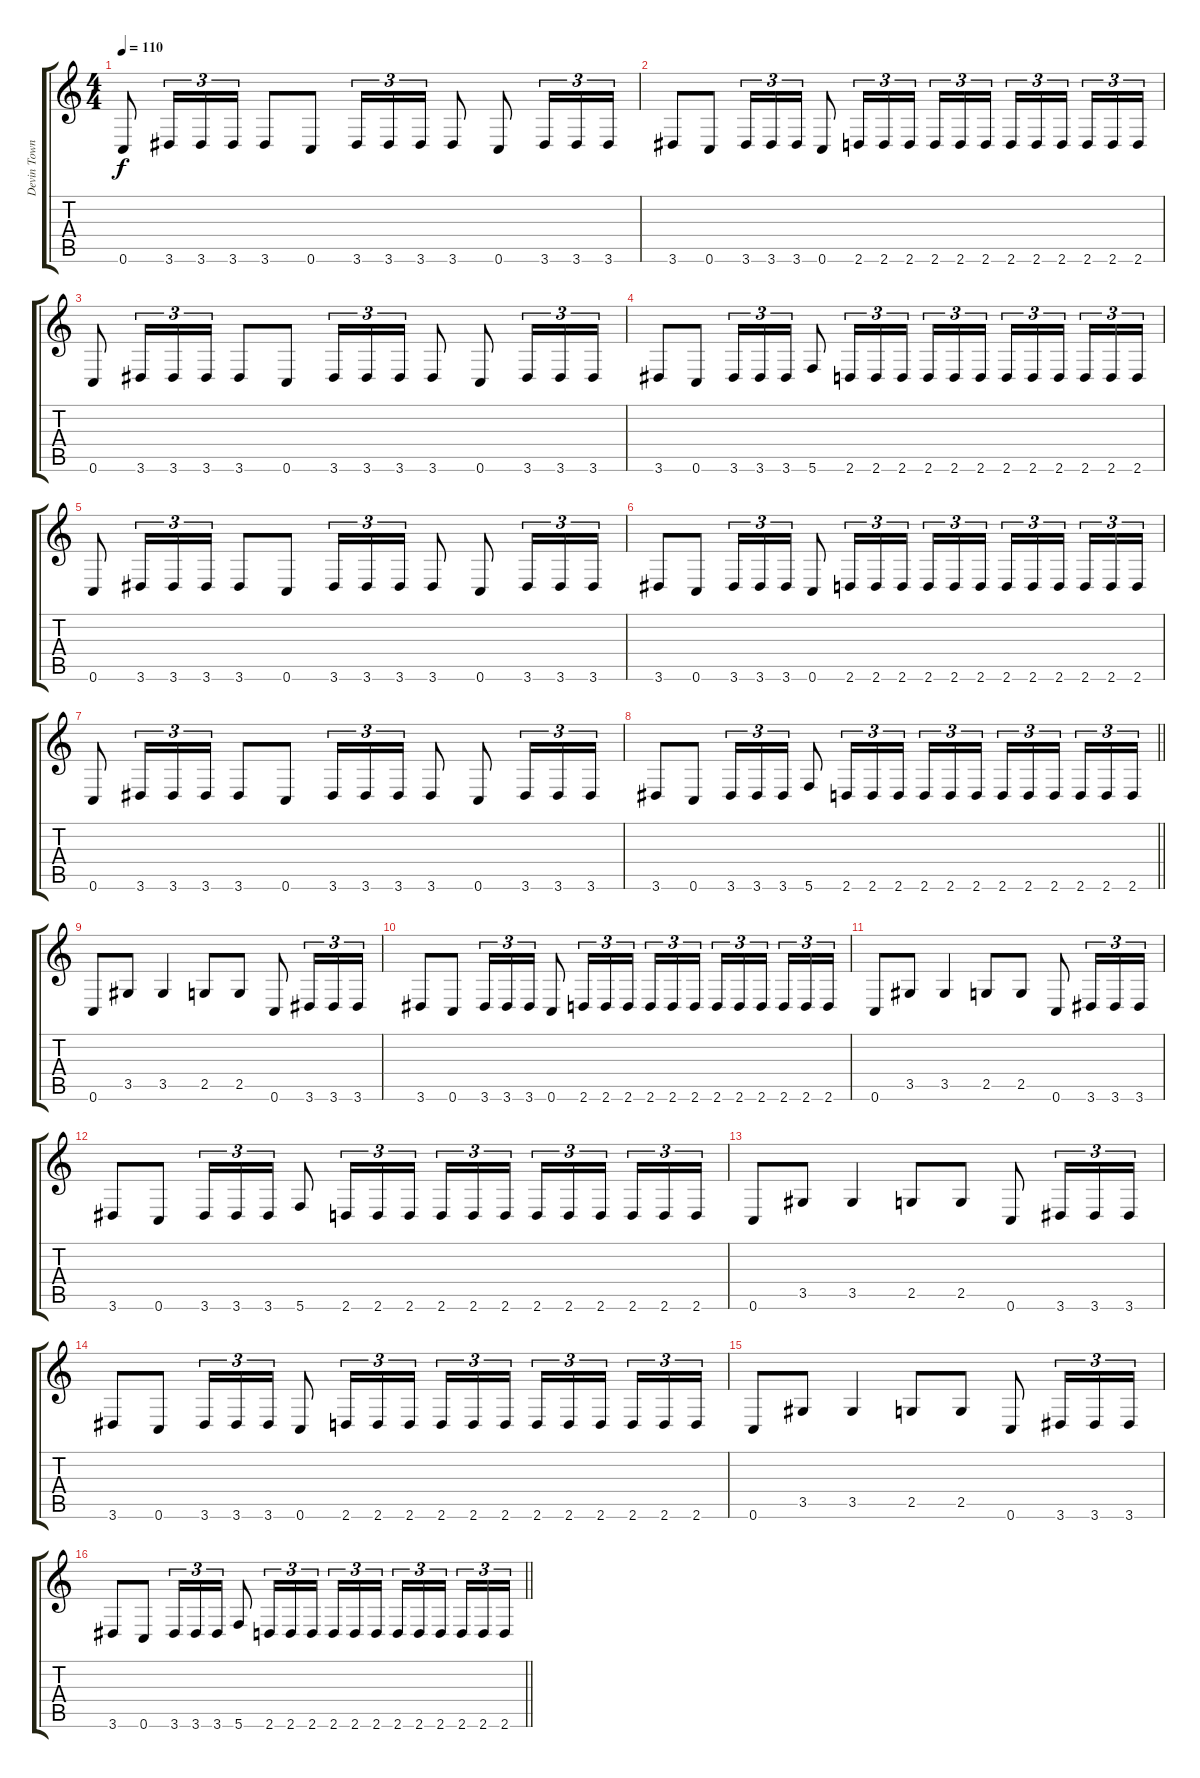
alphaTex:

\track ("Devin Townsend" "Devin Town") {instrument distortionguitar}
\staff {score tabs}
\tuning (C4 G3 Eb3 Bb2 F2 C2) {hide}
\ts (4 4)
\section ("" "")
\tempo 110
\clef g2
\ks c
0.6.8{dy f instrument distortionguitar} 3.6.16{tu (3 2)} 3.6.16{tu (3 2)} 3.6.16{tu (3 2)} 3.6.8 0.6.8 3.6.16{tu (3 2)} 3.6.16{tu (3 2)} 3.6.16{tu (3 2)} 3.6.8 0.6.8 3.6.16{tu (3 2)} 3.6.16{tu (3 2)} 3.6.16{tu (3 2)} |
3.6.8 0.6.8 3.6.16{tu (3 2)} 3.6.16{tu (3 2)} 3.6.16{tu (3 2)} 0.6.8 2.6.16{tu (3 2)} 2.6.16{tu (3 2)} 2.6.16{tu (3 2) beam splitsecondary} 2.6.16{tu (3 2)} 2.6.16{tu (3 2)} 2.6.16{tu (3 2)} 2.6.16{tu (3 2)} 2.6.16{tu (3 2)} 2.6.16{tu (3 2) beam splitsecondary} 2.6.16{tu (3 2)} 2.6.16{tu (3 2)} 2.6.16{tu (3 2)} |
0.6.8 3.6.16{tu (3 2)} 3.6.16{tu (3 2)} 3.6.16{tu (3 2)} 3.6.8 0.6.8 3.6.16{tu (3 2)} 3.6.16{tu (3 2)} 3.6.16{tu (3 2)} 3.6.8 0.6.8 3.6.16{tu (3 2)} 3.6.16{tu (3 2)} 3.6.16{tu (3 2)} |
3.6.8 0.6.8 3.6.16{tu (3 2)} 3.6.16{tu (3 2)} 3.6.16{tu (3 2)} 5.6.8 2.6.16{tu (3 2)} 2.6.16{tu (3 2)} 2.6.16{tu (3 2) beam splitsecondary} 2.6.16{tu (3 2)} 2.6.16{tu (3 2)} 2.6.16{tu (3 2)} 2.6.16{tu (3 2)} 2.6.16{tu (3 2)} 2.6.16{tu (3 2) beam splitsecondary} 2.6.16{tu (3 2)} 2.6.16{tu (3 2)} 2.6.16{tu (3 2)} |
0.6.8 3.6.16{tu (3 2)} 3.6.16{tu (3 2)} 3.6.16{tu (3 2)} 3.6.8 0.6.8 3.6.16{tu (3 2)} 3.6.16{tu (3 2)} 3.6.16{tu (3 2)} 3.6.8 0.6.8 3.6.16{tu (3 2)} 3.6.16{tu (3 2)} 3.6.16{tu (3 2)} |
3.6.8 0.6.8 3.6.16{tu (3 2)} 3.6.16{tu (3 2)} 3.6.16{tu (3 2)} 0.6.8 2.6.16{tu (3 2)} 2.6.16{tu (3 2)} 2.6.16{tu (3 2) beam splitsecondary} 2.6.16{tu (3 2)} 2.6.16{tu (3 2)} 2.6.16{tu (3 2)} 2.6.16{tu (3 2)} 2.6.16{tu (3 2)} 2.6.16{tu (3 2) beam splitsecondary} 2.6.16{tu (3 2)} 2.6.16{tu (3 2)} 2.6.16{tu (3 2)} |
0.6.8 3.6.16{tu (3 2)} 3.6.16{tu (3 2)} 3.6.16{tu (3 2)} 3.6.8 0.6.8 3.6.16{tu (3 2)} 3.6.16{tu (3 2)} 3.6.16{tu (3 2)} 3.6.8 0.6.8 3.6.16{tu (3 2)} 3.6.16{tu (3 2)} 3.6.16{tu (3 2)} |
\barLineRight lightlight
3.6.8 0.6.8 3.6.16{tu (3 2)} 3.6.16{tu (3 2)} 3.6.16{tu (3 2)} 5.6.8 2.6.16{tu (3 2)} 2.6.16{tu (3 2)} 2.6.16{tu (3 2) beam splitsecondary} 2.6.16{tu (3 2)} 2.6.16{tu (3 2)} 2.6.16{tu (3 2)} 2.6.16{tu (3 2)} 2.6.16{tu (3 2)} 2.6.16{tu (3 2) beam splitsecondary} 2.6.16{tu (3 2)} 2.6.16{tu (3 2)} 2.6.16{tu (3 2)} |
\section ("" "")
0.6.8 3.5.8 3.5.4 2.5.8 2.5.8 0.6.8 3.6.16{tu (3 2)} 3.6.16{tu (3 2)} 3.6.16{tu (3 2)} |
3.6.8 0.6.8 3.6.16{tu (3 2)} 3.6.16{tu (3 2)} 3.6.16{tu (3 2)} 0.6.8 2.6.16{tu (3 2)} 2.6.16{tu (3 2)} 2.6.16{tu (3 2) beam splitsecondary} 2.6.16{tu (3 2)} 2.6.16{tu (3 2)} 2.6.16{tu (3 2)} 2.6.16{tu (3 2)} 2.6.16{tu (3 2)} 2.6.16{tu (3 2) beam splitsecondary} 2.6.16{tu (3 2)} 2.6.16{tu (3 2)} 2.6.16{tu (3 2)} |
0.6.8 3.5.8 3.5.4 2.5.8 2.5.8 0.6.8 3.6.16{tu (3 2)} 3.6.16{tu (3 2)} 3.6.16{tu (3 2)} |
3.6.8 0.6.8 3.6.16{tu (3 2)} 3.6.16{tu (3 2)} 3.6.16{tu (3 2)} 5.6.8 2.6.16{tu (3 2)} 2.6.16{tu (3 2)} 2.6.16{tu (3 2) beam splitsecondary} 2.6.16{tu (3 2)} 2.6.16{tu (3 2)} 2.6.16{tu (3 2)} 2.6.16{tu (3 2)} 2.6.16{tu (3 2)} 2.6.16{tu (3 2) beam splitsecondary} 2.6.16{tu (3 2)} 2.6.16{tu (3 2)} 2.6.16{tu (3 2)} |
0.6.8 3.5.8 3.5.4 2.5.8 2.5.8 0.6.8 3.6.16{tu (3 2)} 3.6.16{tu (3 2)} 3.6.16{tu (3 2)} |
3.6.8 0.6.8 3.6.16{tu (3 2)} 3.6.16{tu (3 2)} 3.6.16{tu (3 2)} 0.6.8 2.6.16{tu (3 2)} 2.6.16{tu (3 2)} 2.6.16{tu (3 2) beam splitsecondary} 2.6.16{tu (3 2)} 2.6.16{tu (3 2)} 2.6.16{tu (3 2)} 2.6.16{tu (3 2)} 2.6.16{tu (3 2)} 2.6.16{tu (3 2) beam splitsecondary} 2.6.16{tu (3 2)} 2.6.16{tu (3 2)} 2.6.16{tu (3 2)} |
0.6.8 3.5.8 3.5.4 2.5.8 2.5.8 0.6.8 3.6.16{tu (3 2)} 3.6.16{tu (3 2)} 3.6.16{tu (3 2)} |
\barLineRight lightlight
3.6.8 0.6.8 3.6.16{tu (3 2)} 3.6.16{tu (3 2)} 3.6.16{tu (3 2)} 5.6.8 2.6.16{tu (3 2)} 2.6.16{tu (3 2)} 2.6.16{tu (3 2) beam splitsecondary} 2.6.16{tu (3 2)} 2.6.16{tu (3 2)} 2.6.16{tu (3 2)} 2.6.16{tu (3 2)} 2.6.16{tu (3 2)} 2.6.16{tu (3 2) beam splitsecondary} 2.6.16{tu (3 2)} 2.6.16{tu (3 2)} 2.6.16{tu (3 2)}
